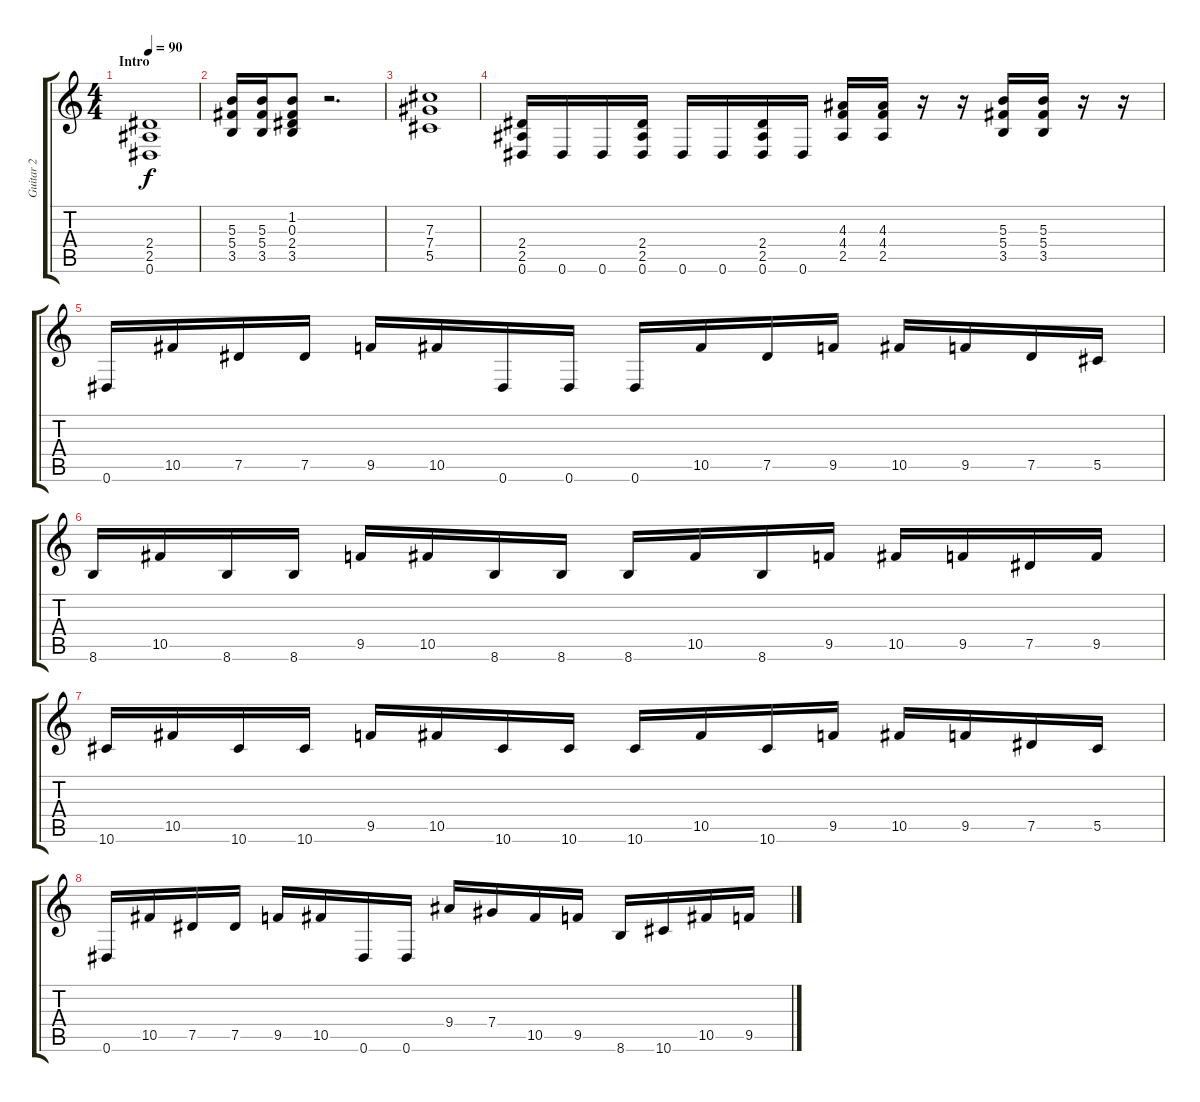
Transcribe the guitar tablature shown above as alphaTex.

\track ("Guitar 2" "Guitar 2") {instrument distortionguitar}
\staff {score tabs}
\tuning (Eb4 Bb3 Gb3 Db3 Ab2 Eb2) {hide}
\ts (4 4)
\section ("" "Intro")
\tempo 90
\clef g2
\ks c
(2.4 2.5 0.6).1{dy f instrument distortionguitar} |
(5.3 5.4 3.5).16 (5.3 5.4 3.5).16 (1.2 0.3 2.4 3.5).8 r.2{d} |
(7.3 7.4 5.5).1 |
(2.4 2.5 0.6).16 0.6.16 0.6.16 (2.4 2.5 0.6).16 0.6.16 0.6.16 (2.4 2.5 0.6).16 0.6.16 (4.3 4.4 2.5).16 (4.3 4.4 2.5).16 r.16 r.16 (5.3 5.4 3.5).16 (5.3 5.4 3.5).16 r.16 r.16 |
0.6.16 10.5.16 7.5.16 7.5.16 9.5.16 10.5.16 0.6.16 0.6.16 0.6.16 10.5.16 7.5.16 9.5.16 10.5.16 9.5.16 7.5.16 5.5.16 |
8.6.16 10.5.16 8.6.16 8.6.16 9.5.16 10.5.16 8.6.16 8.6.16 8.6.16 10.5.16 8.6.16 9.5.16 10.5.16 9.5.16 7.5.16 9.5.16 |
10.6.16 10.5.16 10.6.16 10.6.16 9.5.16 10.5.16 10.6.16 10.6.16 10.6.16 10.5.16 10.6.16 9.5.16 10.5.16 9.5.16 7.5.16 5.5.16 |
0.6.16 10.5.16 7.5.16 7.5.16 9.5.16 10.5.16 0.6.16 0.6.16 9.4.16 7.4.16 10.5.16 9.5.16 8.6.16 10.6.16 10.5.16 9.5.16
